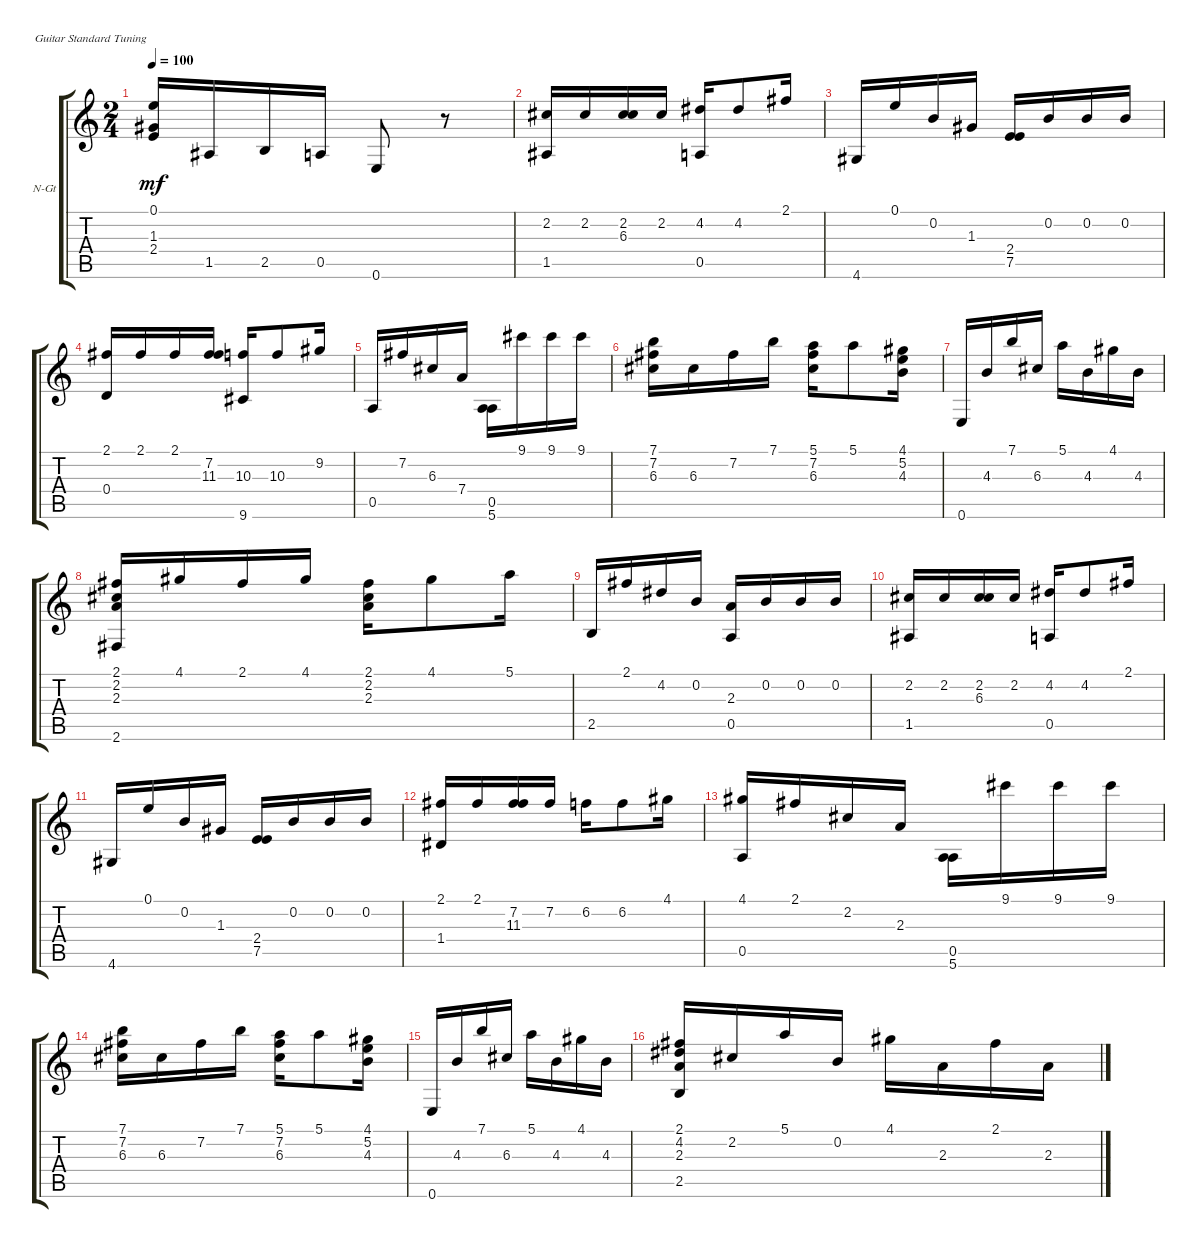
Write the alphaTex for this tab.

\bracketExtendMode groupsimilarinstruments
\firstSystemTrackNameOrientation horizontal
\otherSystemsTrackNameOrientation horizontal
\track ("Dilermando Reis" "N-Gt") {instrument acousticguitarnylon}
\staff {score tabs}
\tuning (E4 B3 G3 D3 A2 E2)
\ts (2 4)
\tempo 100
\clef g2
\ks c
(0.1 1.3 2.4).16{dy mf} 1.5.16 2.5.16 0.5.16 0.6.8 r.8 |
(2.2 1.5).16 2.2.16 (2.2 6.3).16 2.2.16 (4.2 0.5).16 4.2.8 2.1.16 |
4.6.16 0.1.16 0.2.16 1.3.16 (2.4 7.5).16 0.2.16 0.2.16 0.2.16 |
(2.1 0.4).16 2.1.16 2.1.16 (7.2 11.3).16 (10.3 9.6).16 10.3.8 9.2.16 |
0.5.16 7.2.16 6.3.16 7.4.16 (0.5 5.6).16 9.1.16 9.1.16 9.1.16 |
(7.1 7.2 6.3).16 6.3.16 7.2.16 7.1.16 (5.1 7.2 6.3).16 5.1.8 (4.1 5.2 4.3).16 |
0.6.16 4.3.16 7.1.16 6.3.16 5.1.16 4.3.16 4.1.16 4.3.16 |
(2.1 2.2 2.3 2.6).16 4.1.16 2.1.16 4.1.16 (2.1 2.2 2.3).16 4.1.8 5.1.16 |
2.5.16 2.1.16 4.2.16 0.2.16 (2.3 0.5).16 0.2.16 0.2.16 0.2.16 |
(2.2 1.5).16 2.2.16 (2.2 6.3).16 2.2.16 (4.2 0.5).16 4.2.8 2.1.16 |
4.6.16 0.1.16 0.2.16 1.3.16 (2.4 7.5).16 0.2.16 0.2.16 0.2.16 |
(2.1 1.4).16 2.1.16 (7.2 11.3).16 7.2.16 6.2.16 6.2.8 4.1.16 |
(4.1 0.5).16 2.1.16 2.2.16 2.3.16 (0.5 5.6).16 9.1.16 9.1.16 9.1.16 |
(7.1 7.2 6.3).16 6.3.16 7.2.16 7.1.16 (5.1 7.2 6.3).16 5.1.8 (4.1 5.2 4.3).16 |
0.6.16 4.3.16 7.1.16 6.3.16 5.1.16 4.3.16 4.1.16 4.3.16 |
(2.1 4.2 2.3 2.5).16 2.2.16 5.1.16 0.2.16 4.1.16 2.3.16 2.1.16 2.3.16
